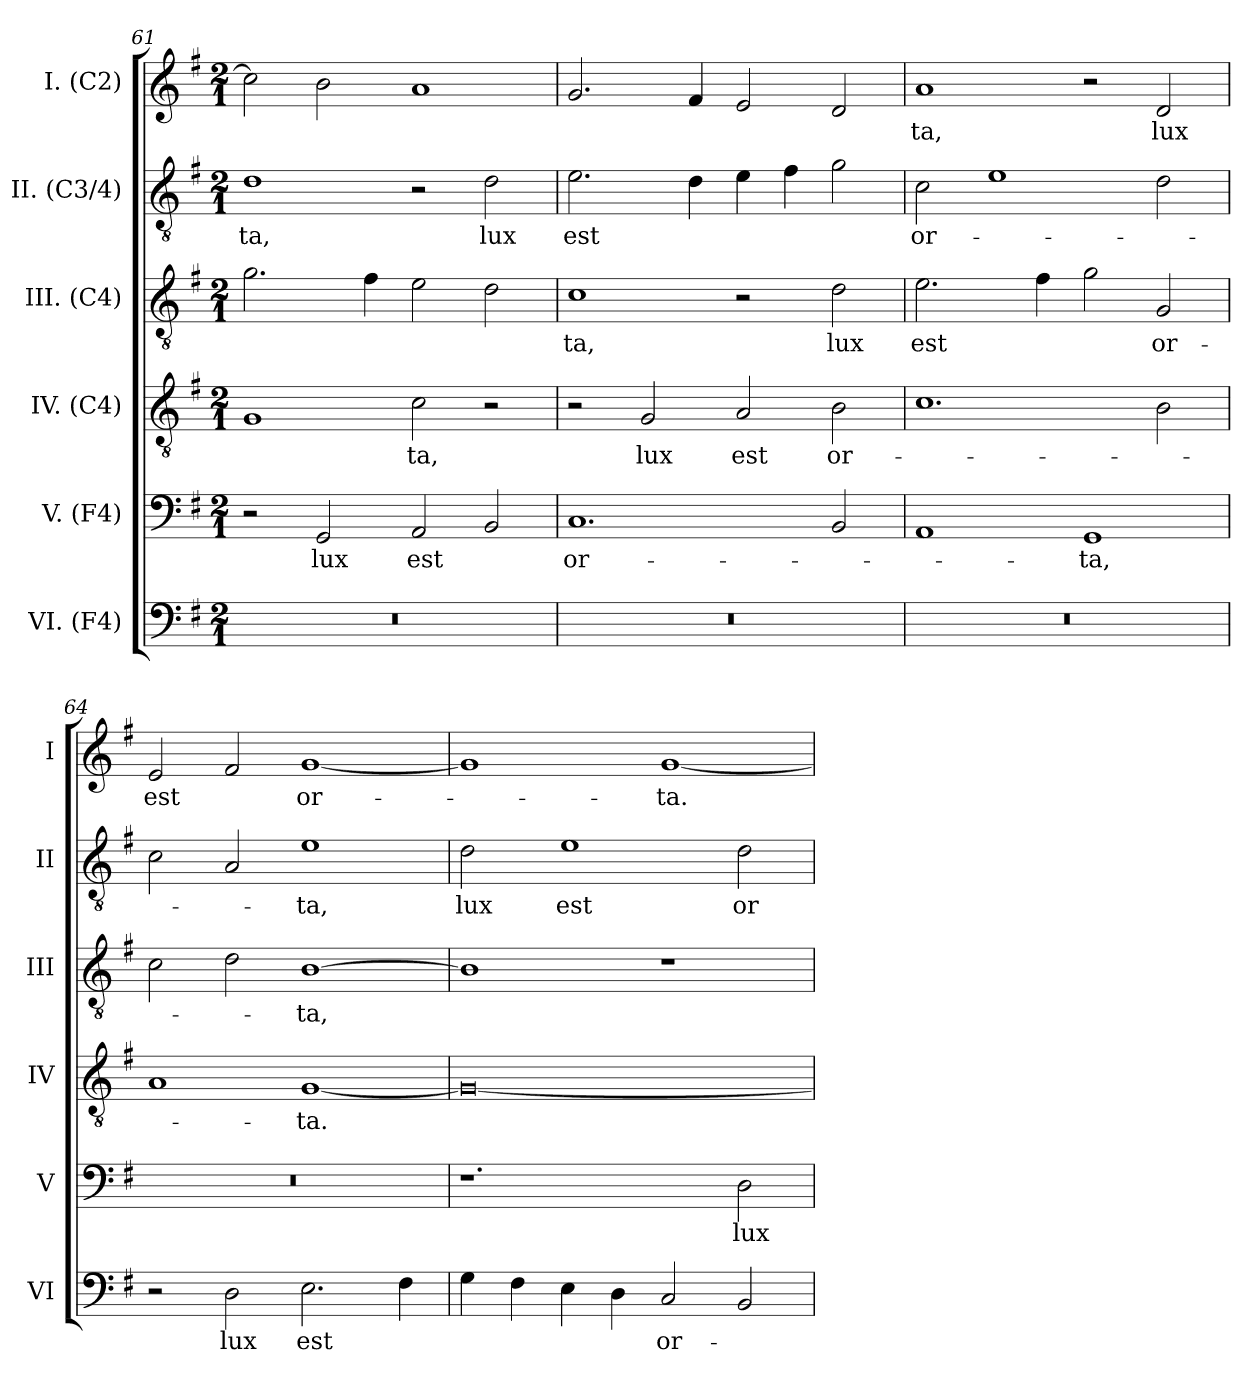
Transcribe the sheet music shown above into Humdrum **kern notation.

**kern	**text	**kern	**text	**kern	**text	**kern	**text	**kern	**text	**kern	**text
*part6	*part6	*part5	*part5	*part4	*part4	*part3	*part3	*part2	*part2	*part1	*part1
*staff6	*staff6	*staff5	*staff5	*staff4	*staff4	*staff3	*staff3	*staff2	*staff2	*staff1	*staff1
*I"VI. (F4)	*	*I"V. (F4)	*	*I"IV. (C4)	*	*I"III. (C4)	*	*I"II. (C3/4)	*	*I"I. (C2)	*
*I'VI	*	*I'V	*	*I'IV	*	*I'III	*	*I'II	*	*I'I	*
*clefF4	*	*clefF4	*	*clefGv2	*	*clefGv2	*	*clefGv2	*	*clefG2	*
*	*	*	*	*ITrd7c12	*	*	*	*	*	*	*
*k[f#]	*	*k[f#]	*	*k[f#]	*	*k[f#]	*	*k[f#]	*	*k[f#]	*
*G:	*	*G:	*	*G:	*	*G:	*	*G:	*	*G:	*
*M2/1	*	*M2/1	*	*M2/1	*	*M2/1	*	*M2/1	*	*M2/1	*
=61	=61	=61	=61	=61	=61	=61	=61	=61	=61	=61	=61
!LO:N:vis=1	!	!	!	!	!	!	!	!	!	!	!
!	!	!	!	!	!	!	!	!	!LO:LY:b:color=#000000	!	!
0r	.	2r	.	1GGi	.	2.gi\	.	1di	-ta,	2cci\]	.
!	!	!	!LO:LY:b:color=#000000	!	!	!	!	!	!	!	!
.	.	2GGi/	lux	.	.	.	.	.	.	2bi\	.
.	.	.	.	.	.	4f#i\	.	.	.	.	.
!	!	!	!LO:LY:b:color=#000000	!	!	!	!	!	!	!	!
!	!	!	!	!	!LO:LY:b:color=#000000	!	!	!	!	!	!
.	.	2AAi/	est	2Ci\	-ta,	2ei\	.	2r	.	1ai	.
!	!	!	!	!	!	!	!	!	!LO:LY:b:color=#000000	!	!
.	.	2BBi/	.	2r	.	2di\	.	2di\	lux	.	.
=62	=62	=62	=62	=62	=62	=62	=62	=62	=62	=62	=62
!LO:N:vis=1	!	!	!	!	!	!	!	!	!	!	!
!	!	!	!LO:LY:b:color=#000000	!	!	!	!	!	!	!	!
!	!	!	!	!	!	!	!LO:LY:b:color=#000000	!	!	!	!
!	!	!	!	!	!	!	!	!	!LO:LY:b:color=#000000	!	!
0r	.	1.Ci	or-	2r	.	1ci	-ta,	2.ei\	est	2.gi/	.
!	!	!	!	!	!LO:LY:b:color=#000000	!	!	!	!	!	!
.	.	.	.	2GGi/	lux	.	.	.	.	.	.
.	.	.	.	.	.	.	.	4di\	.	4f#i/	.
!	!	!	!	!	!LO:LY:b:color=#000000	!	!	!	!	!	!
.	.	.	.	2AAi/	est	2r	.	4ei\	.	2ei/	.
.	.	.	.	.	.	.	.	4f#i\	.	.	.
!	!	!	!	!	!LO:LY:b:color=#000000	!	!	!	!	!	!
!	!	!	!	!	!	!	!LO:LY:b:color=#000000	!	!	!	!
.	.	2BBi/	.	2BBi\	or-	2di\	lux	2gi\	.	2di/	.
!!LO:LB:g=z
=63	=63	=63	=63	=63	=63	=63	=63	=63	=63	=63	=63
!LO:N:vis=1	!	!	!	!	!	!	!	!	!	!	!
!	!	!	!	!	!	!	!LO:LY:b:color=#000000	!	!	!	!
!	!	!	!	!	!	!	!	!	!LO:LY:b:color=#000000	!	!
!	!	!	!	!	!	!	!	!	!	!	!LO:LY:b:color=#000000
0r	.	1AAi	.	1.Ci	.	2.ei\	est	2ci\	or-	1ai	-ta,
.	.	.	.	.	.	.	.	1ei	.	.	.
.	.	.	.	.	.	4f#i\	.	.	.	.	.
!	!	!	!LO:LY:b:color=#000000	!	!	!	!	!	!	!	!
.	.	1GGi	-ta,	.	.	2gi\	.	.	.	2r	.
!	!	!	!	!	!	!	!LO:LY:b:color=#000000	!	!	!	!
!	!	!	!	!	!	!	!	!	!	!	!LO:LY:b:color=#000000
.	.	.	.	2BBi\	.	2Gi/	or-	2di\	.	2di/	lux
=64	=64	=64	=64	=64	=64	=64	=64	=64	=64	=64	=64
!	!	!LO:N:vis=1	!	!	!	!	!	!	!	!	!
!	!	!	!	!	!	!	!	!	!	!	!LO:LY:b:color=#000000
2r	.	0r	.	1AAi	.	2ci\	.	2ci\	.	2ei/	est
!	!LO:LY:b:color=#000000	!	!	!	!	!	!	!	!	!	!
2Di\	lux	.	.	.	.	2di\	.	2Ai/	.	2f#i/	.
!	!LO:LY:b:color=#000000	!	!	!	!	!	!	!	!	!	!
!	!	!	!	!	!LO:LY:b:color=#000000	!	!	!	!	!	!
!	!	!	!	!	!	!	!LO:LY:b:color=#000000	!	!	!	!
!	!	!	!	!	!	!	!	!	!LO:LY:b:color=#000000	!	!
!	!	!	!	!	!	!	!	!	!	!	!LO:LY:b:color=#000000
2.Ei\	est	.	.	[1GGi	-ta.	[1Bi	-ta,	1ei	-ta,	[1gi	or-
4F#i\	.	.	.	.	.	.	.	.	.	.	.
=65	=65	=65	=65	=65	=65	=65	=65	=65	=65	=65	=65
!	!	!	!	!	!	!	!	!	!LO:LY:b:color=#000000	!	!
4Gi\	.	1.r	.	0GGi_	.	1Bi]	.	2di\	lux	1gi]	.
4F#i\	.	.	.	.	.	.	.	.	.	.	.
!	!	!	!	!	!	!	!	!	!LO:LY:b:color=#000000	!	!
4Ei\	.	.	.	.	.	.	.	1ei	est	.	.
4Di\	.	.	.	.	.	.	.	.	.	.	.
!	!LO:LY:b:color=#000000	!	!	!	!	!	!	!	!	!	!
!	!	!	!	!	!	!	!	!	!	!	!LO:LY:b:color=#000000
2Ci/	or-	.	.	.	.	1r	.	.	.	[1gi	-ta.
!	!	!	!LO:LY:b:color=#000000	!	!	!	!	!	!	!	!
!	!	!	!	!	!	!	!	!	!LO:LY:b:color=#000000	!	!
2BBi/	.	2Di\	lux	.	.	.	.	2di\	or-	.	.
=	=	=	=	=	=	=	=	=	=	=	=
*-	*-	*-	*-	*-	*-	*-	*-	*-	*-	*-	*-
